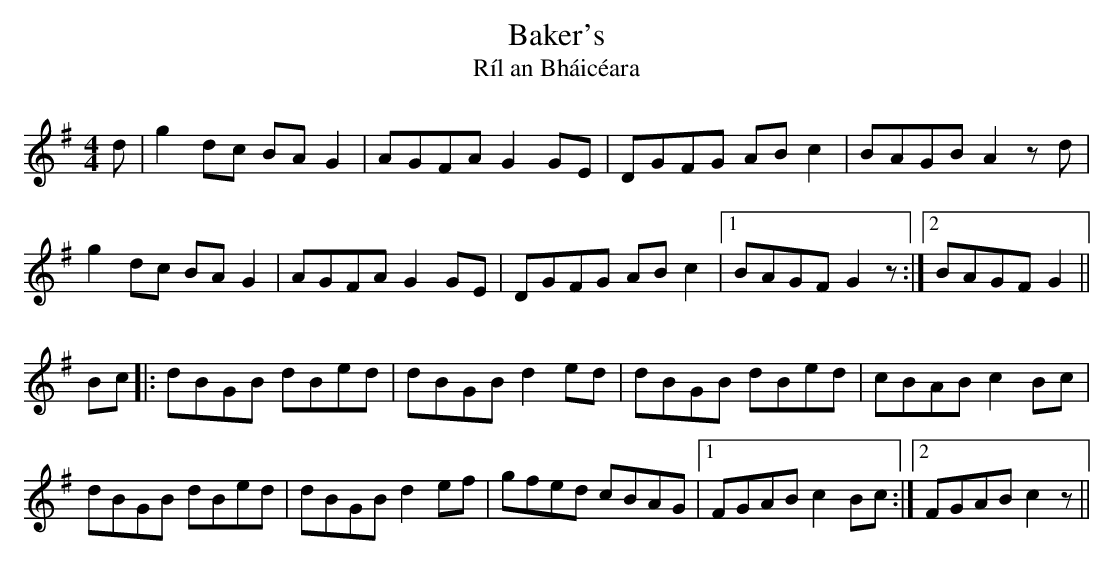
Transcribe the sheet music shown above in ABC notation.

X:1
T: Baker's
T: R\'il an Bh\'aic\'eara
L: 1/8
M: 4/4
K: G
d|g2 dc BA G2|AGFA G2 GE|DGFG AB c2|BAGB A2 z d|
g2 dc BA G2|AGFA G2 GE|DGFG AB c2|1 BAGF G2 z :|2\
BAGF G2 ||
Bc|: dBGB dBed|dBGB d2 ed|dBGB dBed|cBAB c2 Bc|
dBGB dBed|dBGB d2 ef|gfed cBAG|1 FGAB c2 Bc :|2\
FGAB c2 z ||
